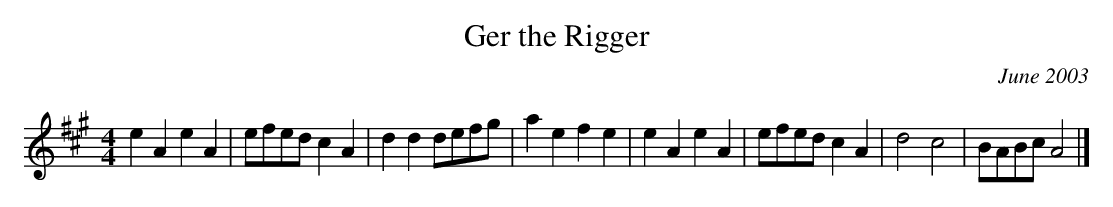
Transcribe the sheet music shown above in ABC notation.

X:1
T:Ger the Rigger
O:June 2003
M:4/4
L:1/4
K:A
e A e A | e/f/e/d/ c A | d d d/e/f/g/ | a e f e |\
e A e A | e/f/e/d/ c A | d2 c2 | B/A/B/c/ A2 |]
